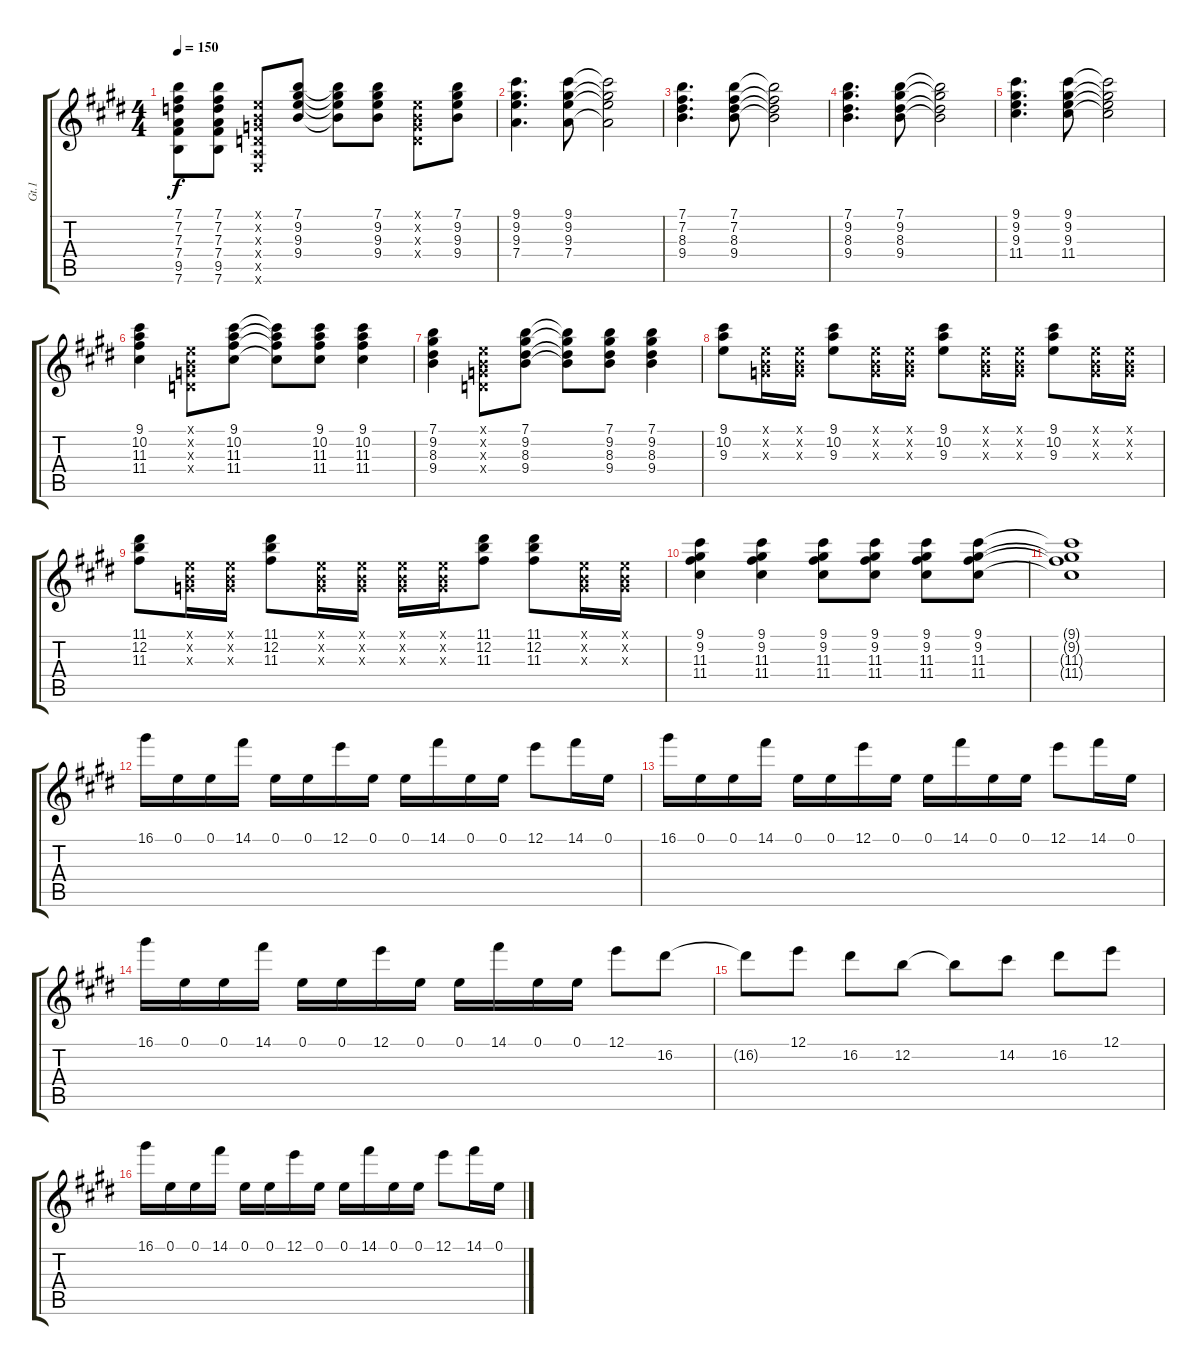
\track ("Gt.1 " "Gt.1 ") {instrument distortionguitar}
\staff {score tabs}
\tuning (E4 B3 G3 D3 A2 E2) {hide}
\ts (4 4)
\tempo 150
\clef g2
\ks e
(7.1{t} 7.2{t} 7.3{t} 7.4{t} 9.5{t} 7.6{t}).8{dy f} (7.1 7.2 7.3 7.4 9.5 7.6).8 (0.1{x} 0.2{x} 0.3{x} 0.4{x} 0.5{x} 0.6{x}).8 (7.1 9.2 9.3 9.4).8 (7.1{t} 9.2{t} 9.3{t} 9.4{t}).8 (7.1 9.2 9.3 9.4).8 (0.1{x} 0.2{x} 0.3{x} 0.4{x}).8 (7.1 9.2 9.3 9.4).8 |
(9.1 9.2 9.3 7.4).4{d} (9.1 9.2 9.3 7.4).8 (9.1{t} 9.2{t} 9.3{t} 7.4{t}).2 |
(7.1 7.2 8.3 9.4).4{d} (7.1 7.2 8.3 9.4).8 (7.1{t} 7.2{t} 8.3{t} 9.4{t}).2 |
(7.1 9.2 8.3 9.4).4{d} (7.1 9.2 8.3 9.4).8 (7.1{t} 9.2{t} 8.3{t} 9.4{t}).2 |
(9.1 9.2 9.3 11.4).4{d} (9.1 9.2 9.3 11.4).8 (9.1{t} 9.2{t} 9.3{t} 11.4{t}).2 |
(9.1 10.2 11.3 11.4).4 (0.1{x} 0.2{x} 0.3{x} 0.4{x}).8 (9.1 10.2 11.3 11.4).8 (9.1{t} 10.2{t} 11.3{t} 11.4{t}).8 (9.1 10.2 11.3 11.4).8 (9.1 10.2 11.3 11.4).4 |
(7.1 9.2 8.3 9.4).4 (0.1{x} 0.2{x} 0.3{x} 0.4{x}).8 (7.1 9.2 8.3 9.4).8 (7.1{t} 9.2{t} 8.3{t} 9.4{t}).8 (7.1 9.2 8.3 9.4).8 (7.1 9.2 8.3 9.4).4 |
(9.1 10.2 9.3).8 (0.1{x} 0.2{x} 0.3{x}).16 (0.1{x} 0.2{x} 0.3{x}).16 (9.1 10.2 9.3).8 (0.1{x} 0.2{x} 0.3{x}).16 (0.1{x} 0.2{x} 0.3{x}).16 (9.1 10.2 9.3).8 (0.1{x} 0.2{x} 0.3{x}).16 (0.1{x} 0.2{x} 0.3{x}).16 (9.1 10.2 9.3).8 (0.1{x} 0.2{x} 0.3{x}).16 (0.1{x} 0.2{x} 0.3{x}).16 |
(11.1 12.2 11.3).8 (0.1{x} 0.2{x} 0.3{x}).16 (0.1{x} 0.2{x} 0.3{x}).16 (11.1 12.2 11.3).8 (0.1{x} 0.2{x} 0.3{x}).16 (0.1{x} 0.2{x} 0.3{x}).16 (0.1{x} 0.2{x} 0.3{x}).16 (0.1{x} 0.2{x} 0.3{x}).16 (11.1 12.2 11.3).8 (11.1 12.2 11.3).8 (0.1{x} 0.2{x} 0.3{x}).16 (0.1{x} 0.2{x} 0.3{x}).16 |
(9.1 9.2 11.3 11.4).4 (9.1 9.2 11.3 11.4).4 (9.1 9.2 11.3 11.4).8 (9.1 9.2 11.3 11.4).8 (9.1 9.2 11.3 11.4).8 (9.1 9.2 11.3 11.4).8 |
(9.1{t} 9.2{t} 11.3{t} 11.4{t}).1 |
16.1.16 0.1.16 0.1.16 14.1.16 0.1.16 0.1.16 12.1.16 0.1.16 0.1.16 14.1.16 0.1.16 0.1.16 12.1.8 14.1.16 0.1.16 |
16.1.16 0.1.16 0.1.16 14.1.16 0.1.16 0.1.16 12.1.16 0.1.16 0.1.16 14.1.16 0.1.16 0.1.16 12.1.8 14.1.16 0.1.16 |
16.1.16 0.1.16 0.1.16 14.1.16 0.1.16 0.1.16 12.1.16 0.1.16 0.1.16 14.1.16 0.1.16 0.1.16 12.1.8 16.2.8 |
16.2{t}.8 12.1.8 16.2.8 12.2.8 12.2{t}.8 14.2.8 16.2.8 12.1.8 |
16.1.16 0.1.16 0.1.16 14.1.16 0.1.16 0.1.16 12.1.16 0.1.16 0.1.16 14.1.16 0.1.16 0.1.16 12.1.8 14.1.16 0.1.16
